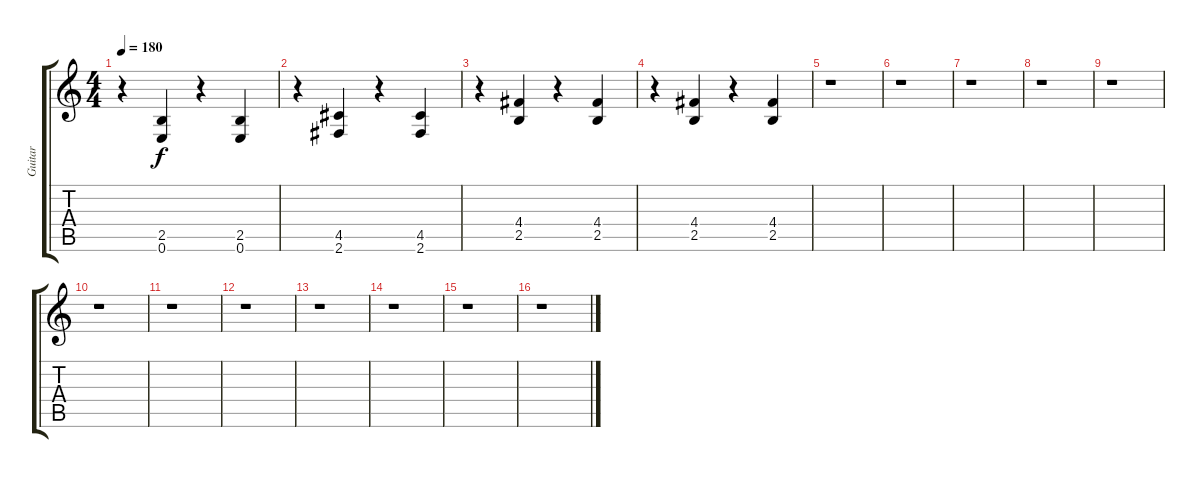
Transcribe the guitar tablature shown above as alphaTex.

\track ("Guitar" "Guitar") {instrument distortionguitar}
\staff {score tabs}
\tuning (E4 B3 G3 D3 A2 E2) {hide}
\ts (4 4)
\tempo 180
\clef g2
\ks c
r.4{dy f} (2.5 0.6).4 r.4 (2.5 0.6).4 |
r.4 (4.5 2.6).4 r.4 (4.5 2.6).4 |
r.4 (4.4 2.5).4 r.4 (4.4 2.5).4 |
r.4 (4.4 2.5).4 r.4 (4.4 2.5).4 |
r.1 |
r.1 |
r.1 |
r.1 |
r.1 |
r.1 |
r.1 |
r.1 |
r.1 |
r.1 |
r.1 |
r.1
